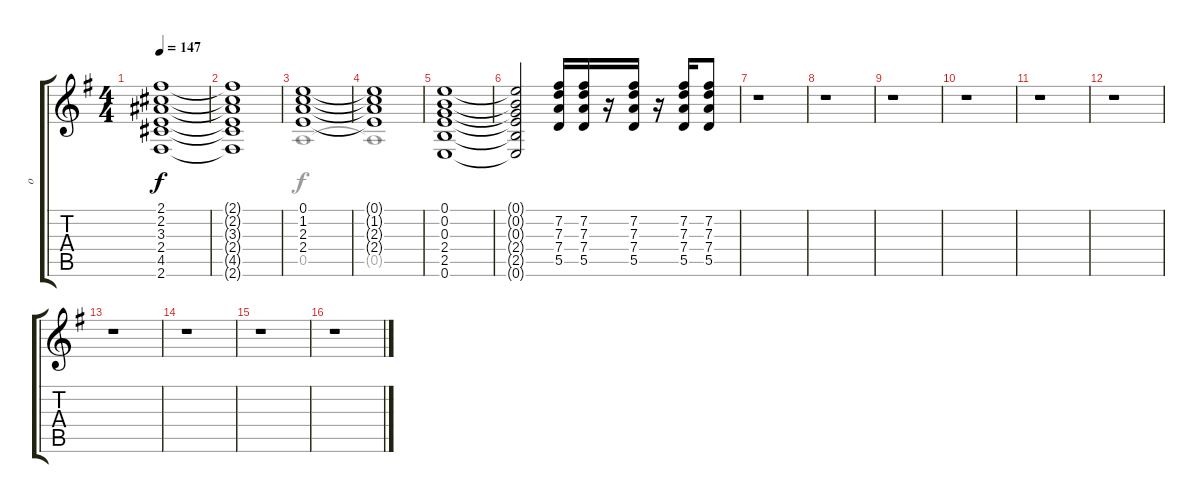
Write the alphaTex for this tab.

\track ("o" "o") {instrument overdrivenguitar}
\staff {score tabs}
\tuning (E4 B3 G3 D3 A2 E2) {hide}
\voice
\ts (4 4)
\tempo 147
\clef g2
\ks g
(2.1 2.2 3.3 2.4 4.5 2.6).1{dy f} |
(2.1{t} 2.2{t} 3.3{t} 2.4{t} 4.5{t} 2.6{t}).1 |
(0.1 1.2 2.3 2.4).1 |
(0.1{t} 1.2{t} 2.3{t} 2.4{t}).1 |
(0.1 0.2 0.3 2.4 2.5 0.6).1 |
(0.1{t} 0.2{t} 0.3{t} 2.4{t} 2.5{t} 0.6{t}).2 (7.2 7.3 7.4 5.5).16 (7.2 7.3 7.4 5.5).16 r.16 (7.2 7.3 7.4 5.5).16 r.16 (7.2 7.3 7.4 5.5).16 (7.2 7.3 7.4 5.5).8 |
r.1 |
r.1 |
r.1 |
r.1 |
r.1 |
r.1 |
r.1 |
r.1 |
r.1 |
r.1
\voice
\clef g2
\ottava regular
\simile none
\ks g
|
|
0.5.1 |
0.5{t}.1 |
|
|
|
|
|
|
|
|
|
|
|
